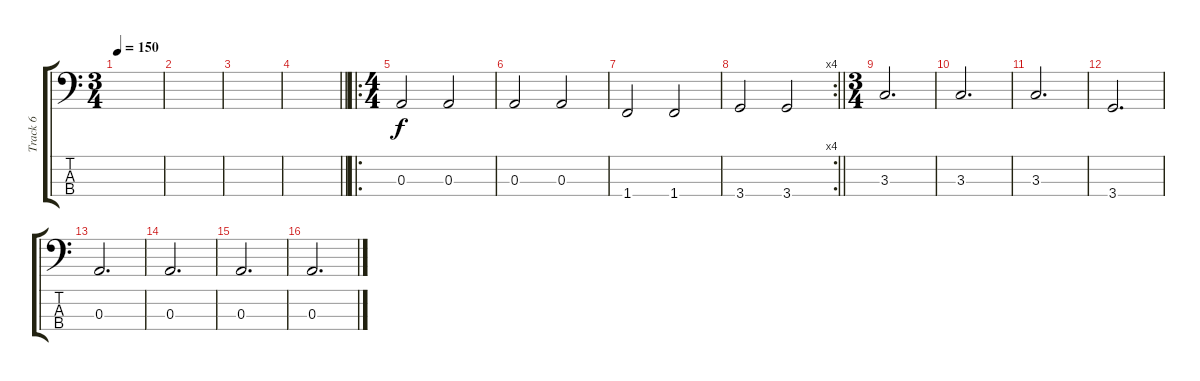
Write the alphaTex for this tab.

\track ("Track 6" "Track 6") {instrument electricbassfinger}
\staff {score tabs}
\tuning (G2 D2 A1 E1) {hide}
\ts (3 4)
\tempo 150
\clef f4
\ks c
|
|
|
\barLineRight lightlight
|
\ro
\ts (4 4)
0.3.2 0.3.2 |
0.3.2 0.3.2 |
1.4.2 1.4.2 |
\rc 4
\barLineRight lightlight
3.4.2 3.4.2 |
\ts (3 4)
\section ("" "")
3.3.2{d} |
3.3.2{d} |
3.3.2{d} |
3.4.2{d} |
0.3.2{d} |
0.3.2{d} |
0.3.2{d} |
0.3.2{d}
